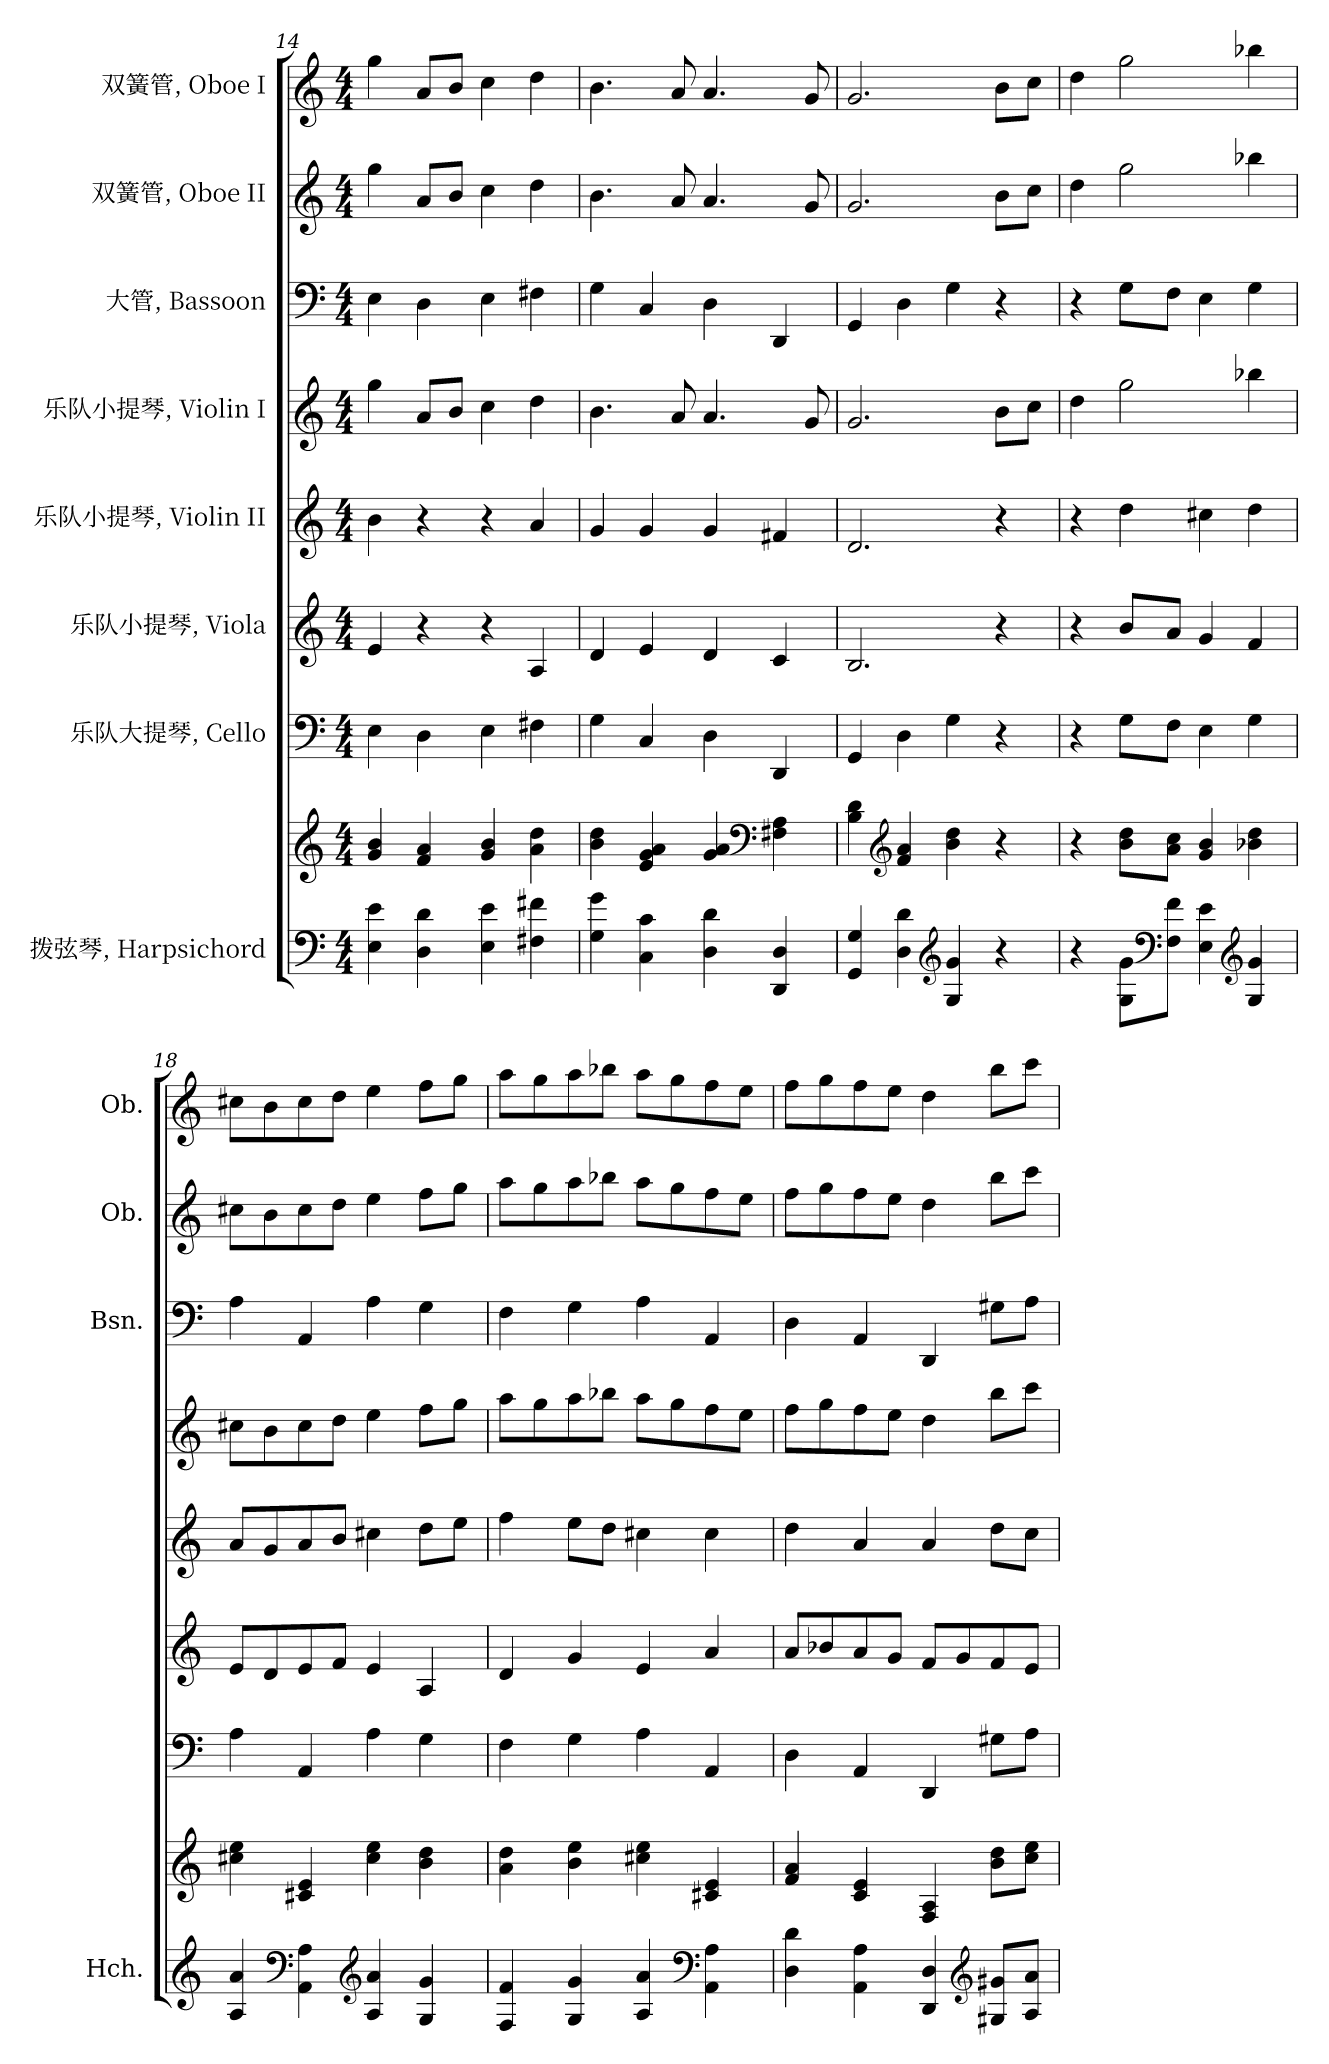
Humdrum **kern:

**kern	**kern	**kern	**kern	**kern	**kern	**kern	**kern	**kern
*part8	*part8	*part7	*part6	*part5	*part4	*part3	*part2	*part1
*staff9	*staff8	*staff7	*staff6	*staff5	*staff4	*staff3	*staff2	*staff1
*I"拨弦琴, Harpsichord	*	*I"乐队大提琴, Cello	*I"乐队小提琴, Viola	*I"乐队小提琴, Violin II	*I"乐队小提琴, Violin I	*I"大管, Bassoon	*I"双簧管, Oboe II	*I"双簧管, Oboe I
*I'Hch.	*	*	*	*	*	*I'Bsn.	*I'Ob.	*I'Ob.
*clefF4	*clefG2	*clefF4	*clefG2	*clefG2	*clefG2	*clefF4	*clefG2	*clefG2
*k[]	*k[]	*k[]	*k[]	*k[]	*k[]	*k[]	*k[]	*k[]
*M4/4	*M4/4	*M4/4	*M4/4	*M4/4	*M4/4	*M4/4	*M4/4	*M4/4
=14	=14	=14	=14	=14	=14	=14	=14	=14
4E\ 4e\	4g/ 4b/	4E\	4e/	4b\	4gg\	4E\	4gg\	4gg\
4D\ 4d\	4f/ 4a/	4D\	4r	4r	8a/L	4D\	8a/L	8a/L
.	.	.	.	.	8b/J	.	8b/J	8b/J
4E\ 4e\	4g/ 4b/	4E\	4r	4r	4cc\	4E\	4cc\	4cc\
4F#X\ 4f#X\	4a\ 4dd\	4F#X\	4A/	4a/	4dd\	4F#X\	4dd\	4dd\
=15	=15	=15	=15	=15	=15	=15	=15	=15
4G\ 4g\	4b\ 4dd\	4G\	4d/	4g/	4.b\	4G\	4.b\	4.b\
4C\ 4c\	4e/ 4g/ 4a/	4C/	4e/	4g/	.	4C/	.	.
.	.	.	.	.	8a/	.	8a/	8a/
4D\ 4d\	4g/ 4a/	4D\	4d/	4g/	4.a/	4D\	4.a/	4.a/
*	*clefF4	*	*	*	*	*	*	*
4DD/ 4D/	4F#X\ 4A\	4DD/	4c/	4f#X/	.	4DD/	.	.
.	.	.	.	.	8g/	.	8g/	8g/
!!LO:PB:g=z
=16	=16	=16	=16	=16	=16	=16	=16	=16
4GG/ 4G/	4B\ 4d\	4GG/	2.B/	2.d/	2.g/	4GG/	2.g/	2.g/
*	*clefG2	*	*	*	*	*	*	*
4D\ 4d\	4f/ 4a/	4D\	.	.	.	4D\	.	.
*clefG2	*	*	*	*	*	*	*	*
4G/ 4g/	4b\ 4dd\	4G\	.	.	.	4G\	.	.
4r	4r	4r	4r	4r	8b\L	4r	8b\L	8b\L
.	.	.	.	.	8cc\J	.	8cc\J	8cc\J
=17	=17	=17	=17	=17	=17	=17	=17	=17
4r	4r	4r	4r	4r	4dd\	4r	4dd\	4dd\
8G\ 8g\L	8b\ 8dd\L	8G\L	8b/L	4dd\	2gg\	8G\L	2gg\	2gg\
*clefF4	*	*	*	*	*	*	*	*
8F\ 8f\J	8a\ 8cc\J	8F\J	8a/J	.	.	8F\J	.	.
4E\ 4e\	4g/ 4b/	4E\	4g/	4cc#X\	.	4E\	.	.
*clefG2	*	*	*	*	*	*	*	*
4G/ 4g/	4b-X\ 4dd\	4G\	4f/	4dd\	4bb-X\	4G\	4bb-X\	4bb-X\
=18	=18	=18	=18	=18	=18	=18	=18	=18
4A/ 4a/	4cc#X\ 4ee\	4A\	8e/L	8a/L	8cc#X\L	4A\	8cc#X\L	8cc#X\L
.	.	.	8d/	8g/	8b\	.	8b\	8b\
*clefF4	*	*	*	*	*	*	*	*
4AA\ 4A\	4c#X/ 4e/	4AA/	8e/	8a/	8cc#\	4AA/	8cc#\	8cc#\
.	.	.	8f/J	8b/J	8dd\J	.	8dd\J	8dd\J
*clefG2	*	*	*	*	*	*	*	*
4A/ 4a/	4cc#\ 4ee\	4A\	4e/	4cc#X\	4ee\	4A\	4ee\	4ee\
4G/ 4g/	4b\ 4dd\	4G\	4A/	8dd\L	8ff\L	4G\	8ff\L	8ff\L
.	.	.	.	8ee\J	8gg\J	.	8gg\J	8gg\J
=19	=19	=19	=19	=19	=19	=19	=19	=19
4F/ 4f/	4a\ 4dd\	4F\	4d/	4ff\	8aa\L	4F\	8aa\L	8aa\L
.	.	.	.	.	8gg\	.	8gg\	8gg\
4G/ 4g/	4b\ 4ee\	4G\	4g/	8ee\L	8aa\	4G\	8aa\	8aa\
.	.	.	.	8dd\J	8bb-X\J	.	8bb-X\J	8bb-X\J
4A/ 4a/	4cc#X\ 4ee\	4A\	4e/	4cc#X\	8aa\L	4A\	8aa\L	8aa\L
.	.	.	.	.	8gg\	.	8gg\	8gg\
*clefF4	*	*	*	*	*	*	*	*
4AA\ 4A\	4c#X/ 4e/	4AA/	4a/	4cc#\	8ff\	4AA/	8ff\	8ff\
.	.	.	.	.	8ee\J	.	8ee\J	8ee\J
!!LO:PB:g=z
=20	=20	=20	=20	=20	=20	=20	=20	=20
4D\ 4d\	4f/ 4a/	4D\	8a/L	4dd\	8ff\L	4D\	8ff\L	8ff\L
.	.	.	8b-X/	.	8gg\	.	8gg\	8gg\
4AA\ 4A\	4c/ 4e/	4AA/	8a/	4a/	8ff\	4AA/	8ff\	8ff\
.	.	.	8g/J	.	8ee\J	.	8ee\J	8ee\J
4DD/ 4D/	4F/ 4A/	4DD/	8f/L	4a/	4dd\	4DD/	4dd\	4dd\
.	.	.	8g/	.	.	.	.	.
*clefG2	*	*	*	*	*	*	*	*
8G#X/ 8g#X/L	8b\ 8dd\L	8G#X\L	8f/	8dd\L	8bb\L	8G#X\L	8bb\L	8bb\L
8A/ 8a/J	8cc\ 8ee\J	8A\J	8e/J	8cc\J	8ccc\J	8A\J	8ccc\J	8ccc\J
=	=	=	=	=	=	=	=	=
*-	*-	*-	*-	*-	*-	*-	*-	*-
